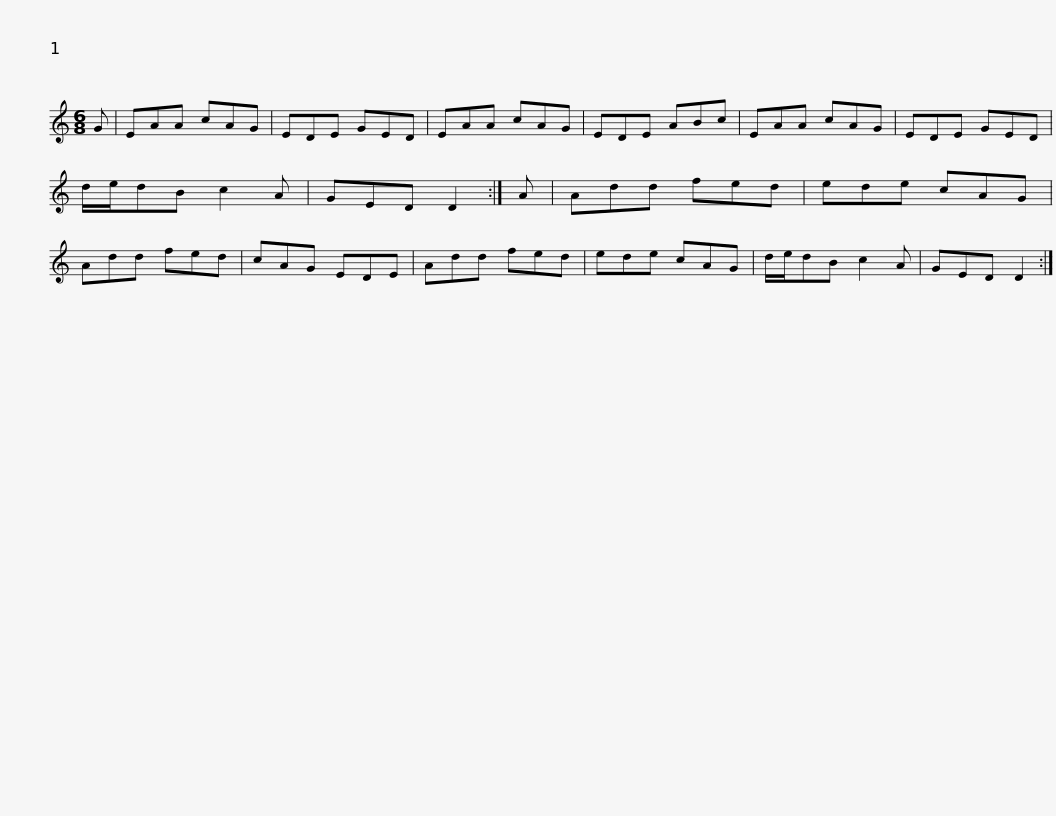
X:1
L:1/8
M:6/8
I:linebreak $
K:C
V:1 treble
V:1
 G | EAA cAG | EDE GED | EAA cAG | EDE ABc | %5
 EAA cAG | EDE GED | d/e/dB c2 A |$ GED D2 :| A | %10
 Add fed | ede cAG | Add fed | cAG EDE | Add fed | %15
 ede cAG |$ d/e/dB c2 A | GED D2 :| %18
